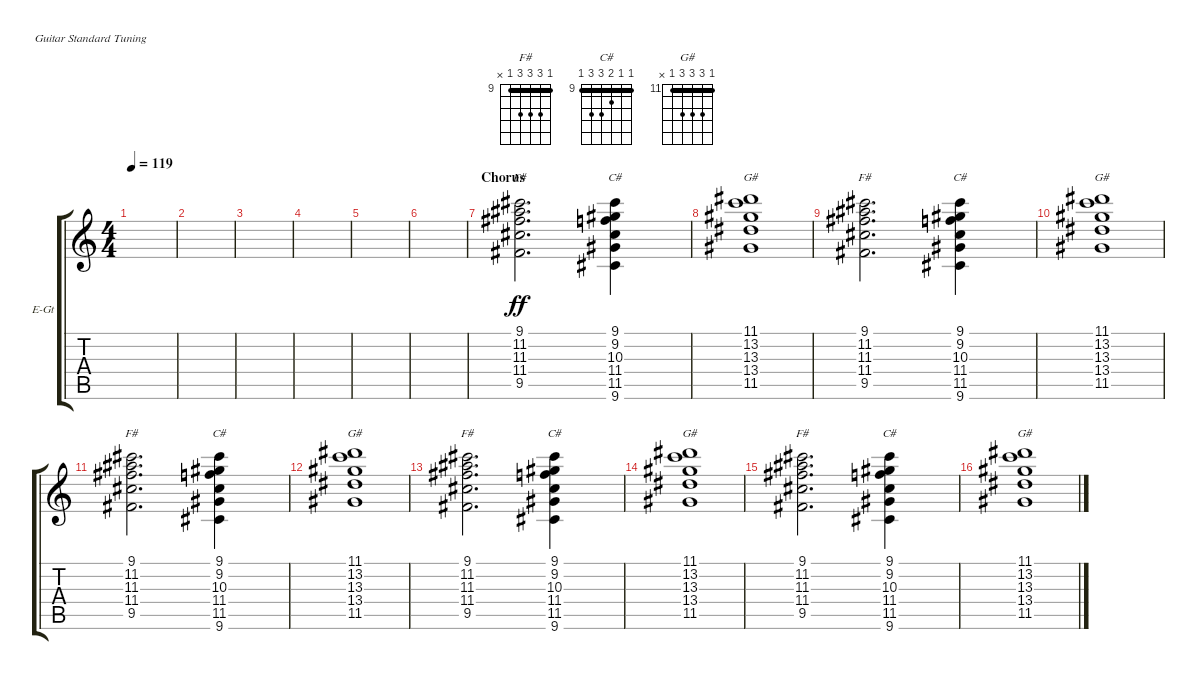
\defaultSystemsLayout 4
\bracketExtendMode groupsimilarinstruments
\firstSystemTrackNameOrientation horizontal
\otherSystemsTrackNameOrientation horizontal
\track ("overdrive E-Guitar" "E-Gt") {instrument overdrivenguitar}
\staff {score tabs}
\tuning (E4 B3 G3 D3 A2 E2)
\chord ("F#" 2 2 3 4 4 2) {barre (2 2)}
\chord ("F#" 9 11 11 11 9 x) {firstfret 9 barre 9}
\chord ("C#" 9 9 10 11 11 9) {firstfret 9 barre (9 9)}
\chord ("G#" 11 13 13 13 11 x) {firstfret 11 barre 11}
\ts (4 4)
\tempo 119
\clef g2
\scale
0.333333
\ks c
|
\scale
0.333333 |
\scale
0.333333 |
\scale
0.333333 |
\scale
0.333333 |
\scale
0.333333 |
\section ("" "Chorus")
\scale
0.333333 (9.5 11.4 11.3 11.2 9.1).2{d ch "F#" dy ff} (9.6 11.5 11.4 10.3 9.2 9.1).4{ch "C#"} |
\scale
0.333333 (11.5 13.4 13.3 13.2 11.1).1{ch "G#"} |
\scale
0.333333 (9.5 11.4 11.3 11.2 9.1).2{d ch "F#"} (9.6 11.5 11.4 10.3 9.2 9.1).4{ch "C#"} |
\scale
0.333333 (11.5 13.4 13.3 13.2 11.1).1{ch "G#"} |
\scale
0.333333 (9.5 11.4 11.3 11.2 9.1).2{d ch "F#"} (9.6 11.5 11.4 10.3 9.2 9.1).4{ch "C#"} |
\scale
0.333333 (11.5 13.4 13.3 13.2 11.1).1{ch "G#"} |
\scale
0.333333 (9.5 11.4 11.3 11.2 9.1).2{d ch "F#"} (9.6 11.5 11.4 10.3 9.2 9.1).4{ch "C#"} |
\scale
0.333333 (11.5 13.4 13.3 13.2 11.1).1{ch "G#"} |
\scale
0.333333 (9.5 11.4 11.3 11.2 9.1).2{d ch "F#"} (9.6 11.5 11.4 10.3 9.2 9.1).4{ch "C#"} |
\scale
0.333333 (11.5 13.4 13.3 13.2 11.1).1{ch "G#"}
